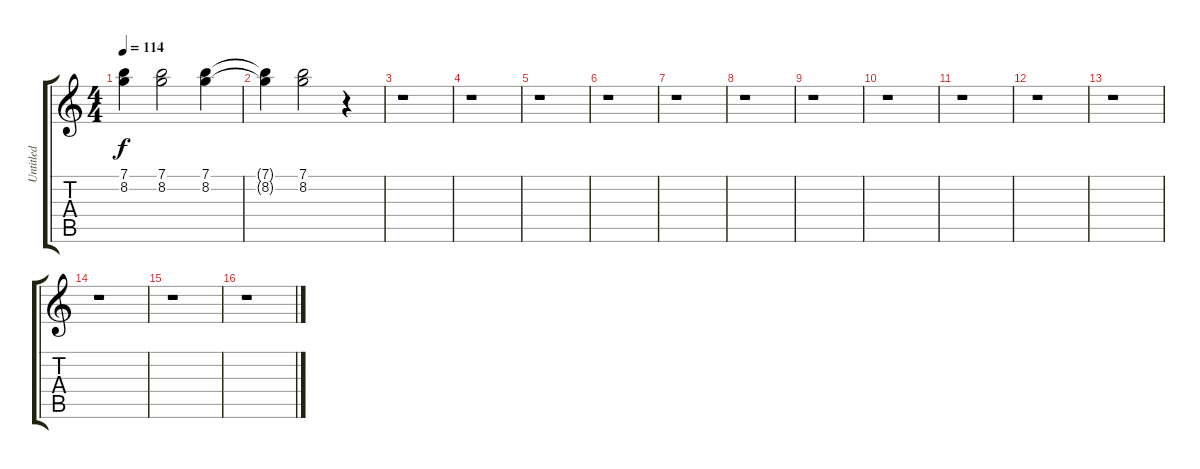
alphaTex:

\track ("Untitled" "Untitled") {instrument electricguitarclean}
\staff {score tabs}
\tuning (E4 B3 G3 D3 A2 E2) {hide}
\ts (4 4)
\tempo 114
\clef g2
\ks c
(7.1{t} 8.2{t}).4{dy f} (7.1 8.2).2 (7.1 8.2).4 |
(7.1{t} 8.2{t}).4 (7.1 8.2).2 r.4 |
r.1 |
r.1 |
r.1 |
r.1 |
r.1 |
r.1 |
r.1 |
r.1 |
r.1 |
r.1 |
r.1 |
r.1 |
r.1 |
r.1
